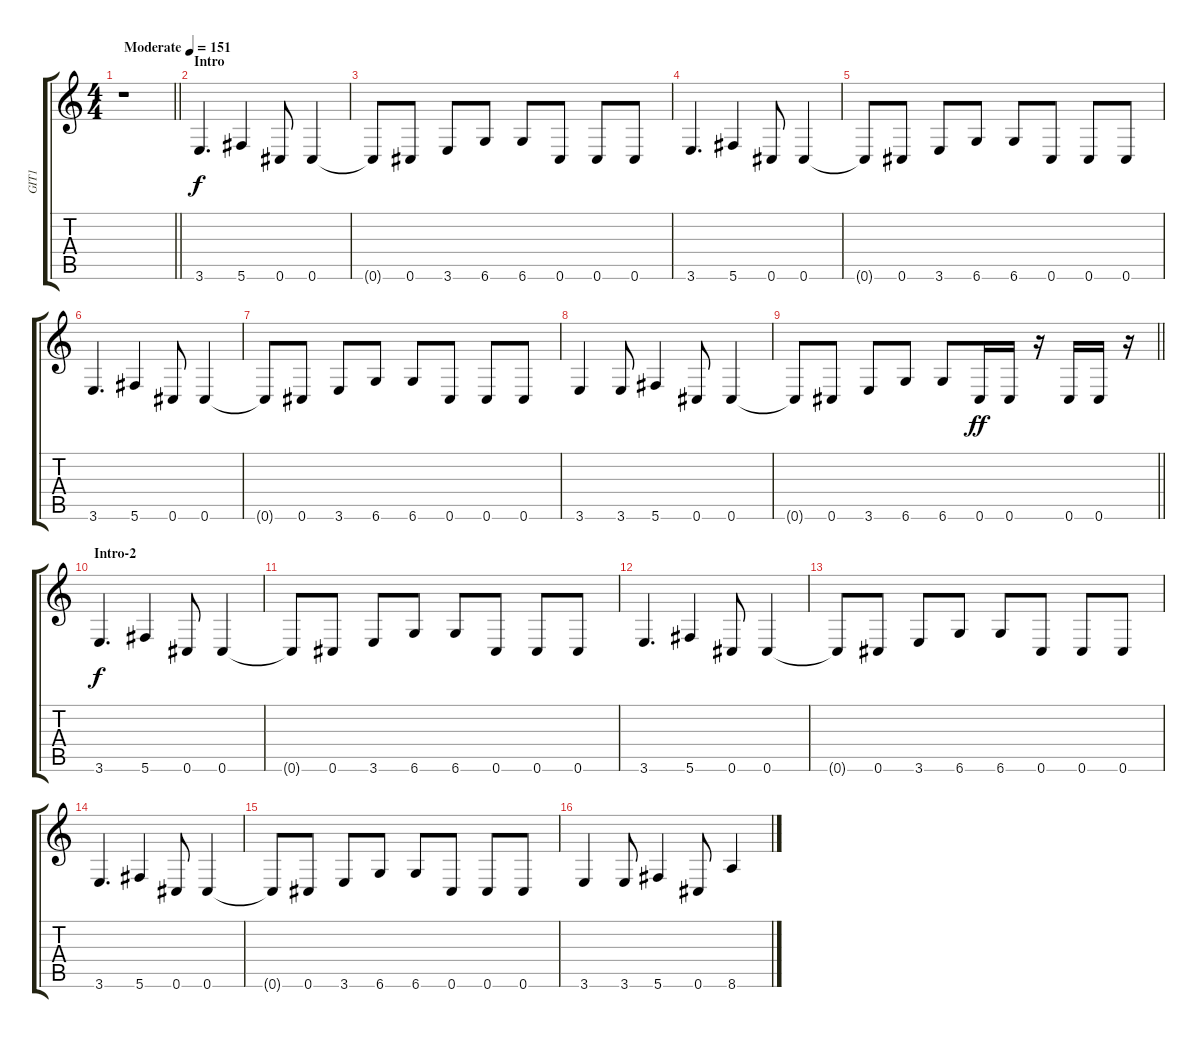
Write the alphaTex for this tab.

\track ("GIT1" "GIT1") {instrument distortionguitar}
\staff {score tabs}
\tuning (Db4 Ab3 E3 B2 Gb2 Db2) {hide}
\ts (4 4)
\tempo (151 "Moderate")
\clef g2
\barLineRight lightlight
\ks c
r.1{dy f instrument distortionguitar} |
\section ("" "Intro")
3.6.4{d} 5.6.4 0.6.8 0.6.4 |
0.6{t}.8 0.6.8 3.6.8 6.6.8 6.6.8 0.6.8 0.6.8 0.6.8 |
3.6.4{d} 5.6.4 0.6.8 0.6.4 |
0.6{t}.8 0.6.8 3.6.8 6.6.8 6.6.8 0.6.8 0.6.8 0.6.8 |
3.6.4{d} 5.6.4 0.6.8 0.6.4 |
0.6{t}.8 0.6.8 3.6.8 6.6.8 6.6.8 0.6.8 0.6.8 0.6.8 |
3.6.4 3.6.8 5.6.4 0.6.8 0.6.4 |
\barLineRight lightlight
0.6{t}.8 0.6.8 3.6.8 6.6.8 6.6.8 0.6.16{dy ff} 0.6.16 r.16 0.6.16 0.6.16 r.16 |
\section ("" "Intro-2")
3.6.4{d dy f} 5.6.4 0.6.8 0.6.4 |
0.6{t}.8 0.6.8 3.6.8 6.6.8 6.6.8 0.6.8 0.6.8 0.6.8 |
3.6.4{d} 5.6.4 0.6.8 0.6.4 |
0.6{t}.8 0.6.8 3.6.8 6.6.8 6.6.8 0.6.8 0.6.8 0.6.8 |
3.6.4{d} 5.6.4 0.6.8 0.6.4 |
0.6{t}.8 0.6.8 3.6.8 6.6.8 6.6.8 0.6.8 0.6.8 0.6.8 |
3.6.4 3.6.8 5.6.4 0.6.8 8.6.4
